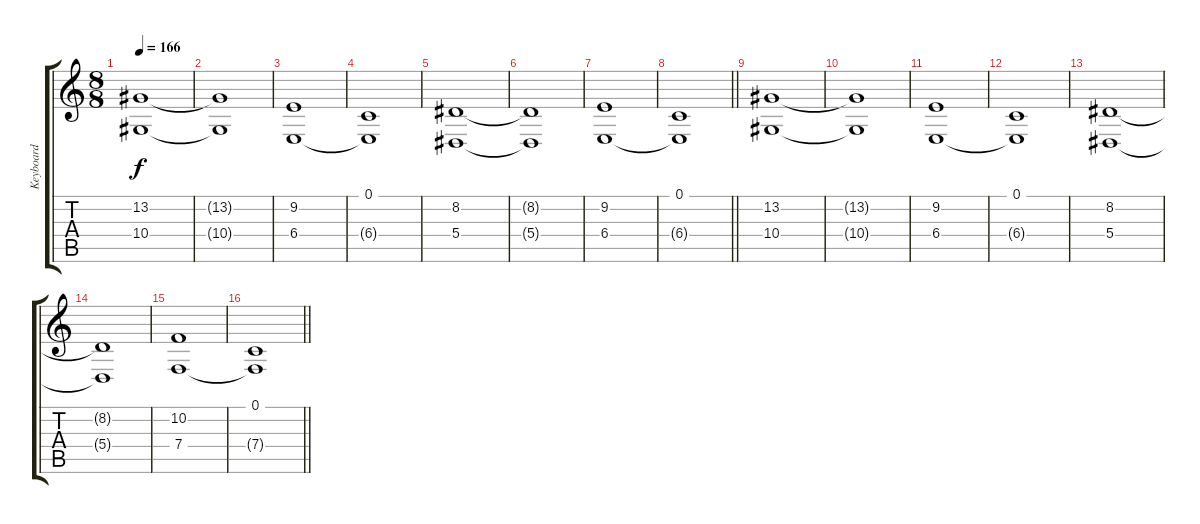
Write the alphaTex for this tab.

\track ("Keyboard" "Keyboard") {instrument pad4choir}
\staff {score tabs}
\tuning (C4 G3 Eb3 Bb2 F2 C2) {hide}
\ts (8 8)
\tempo 166
\clef g2
\ks c
(13.2 10.4).1{dy f} |
(13.2{t} 10.4{t}).1 |
(9.2 6.4).1 |
(0.1 6.4{t}).1 |
(8.2 5.4).1 |
(8.2{t} 5.4{t}).1 |
(9.2 6.4).1 |
\barLineRight lightlight
(0.1 6.4{t}).1 |
(13.2 10.4).1 |
(13.2{t} 10.4{t}).1 |
(9.2 6.4).1 |
(0.1 6.4{t}).1 |
(8.2 5.4).1 |
(8.2{t} 5.4{t}).1 |
(10.2 7.4).1 |
\barLineRight lightlight
(0.1 7.4{t}).1
